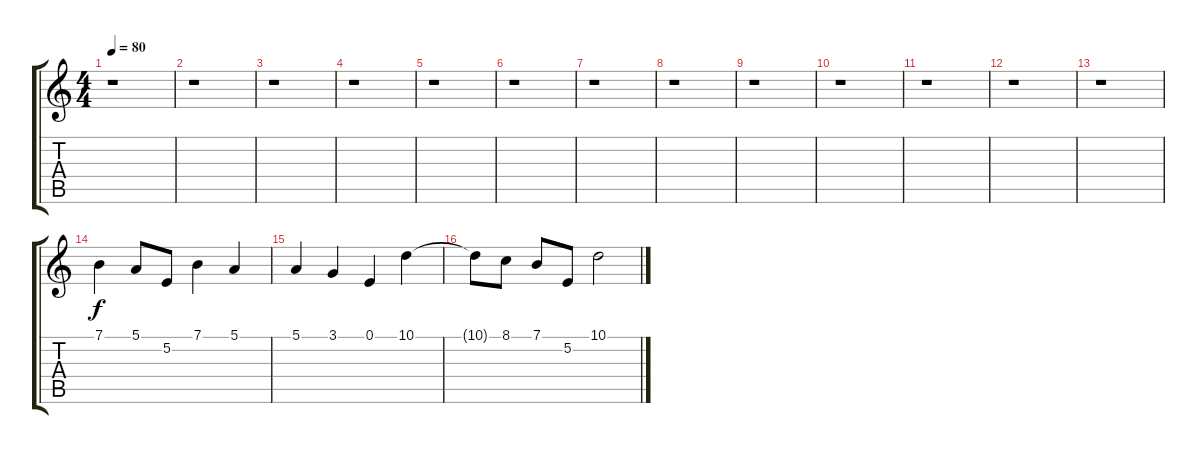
\track "" {instrument stringensemble1}
\staff {score tabs}
\tuning (E4 B3 G3 D3 A2 E2) {hide}
\ts (4 4)
\tempo 80
\clef g2
\ks c
r.1{dy f} |
r.1 |
r.1 |
r.1 |
r.1 |
r.1 |
r.1 |
r.1 |
r.1 |
r.1 |
r.1 |
r.1 |
r.1 |
7.1.4 5.1.8 5.2.8 7.1.4 5.1.4 |
5.1.4 3.1.4 0.1.4 10.1.4 |
10.1{t}.8 8.1.8 7.1.8 5.2.8 10.1.2
